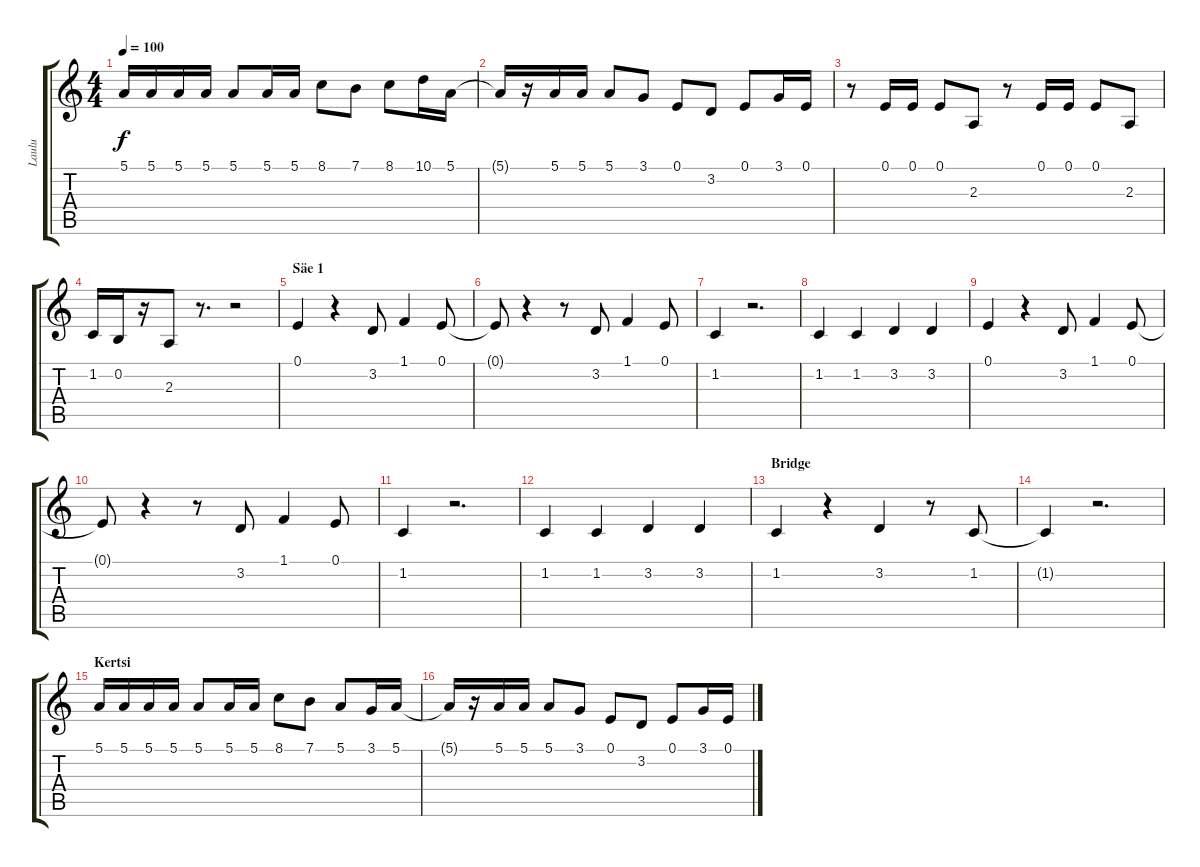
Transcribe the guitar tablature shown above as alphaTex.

\track ("Laulu" "Laulu") {instrument lead6voice}
\staff {score tabs}
\tuning (E4 B3 G3 D3 A2 E2) {hide}
\ts (4 4)
\tempo 100
\clef g2
\ks c
5.1.16{dy f} 5.1.16 5.1.16 5.1.16 5.1.8 5.1.16 5.1.16 8.1.8 7.1.8 8.1.8 10.1.16 5.1.16 |
5.1{t}.16 r.16 5.1.16 5.1.16 5.1.8 3.1.8 0.1.8 3.2.8 0.1.8 3.1.16 0.1.16 |
r.8 0.1.16 0.1.16 0.1.8 2.3.8 r.8 0.1.16 0.1.16 0.1.8 2.3.8 |
1.2.16 0.2.16 r.16 2.3.8 r.8{d} r.2 |
\section ("" "Säe 1")
0.1.4 r.4 3.2.8 1.1.4 0.1.8 |
0.1{t}.8 r.4 r.8 3.2.8 1.1.4 0.1.8 |
1.2.4 r.2{d} |
1.2.4 1.2.4 3.2.4 3.2.4 |
0.1.4 r.4 3.2.8 1.1.4 0.1.8 |
0.1{t}.8 r.4 r.8 3.2.8 1.1.4 0.1.8 |
1.2.4 r.2{d} |
1.2.4 1.2.4 3.2.4 3.2.4 |
\section ("" "Bridge")
1.2.4 r.4 3.2.4 r.8 1.2.8 |
1.2{t}.4 r.2{d} |
\section ("" "Kertsi")
5.1.16 5.1.16 5.1.16 5.1.16 5.1.8 5.1.16 5.1.16 8.1.8 7.1.8 5.1.8 3.1.16 5.1.16 |
5.1{t}.16 r.16 5.1.16 5.1.16 5.1.8 3.1.8 0.1.8 3.2.8 0.1.8 3.1.16 0.1.16
